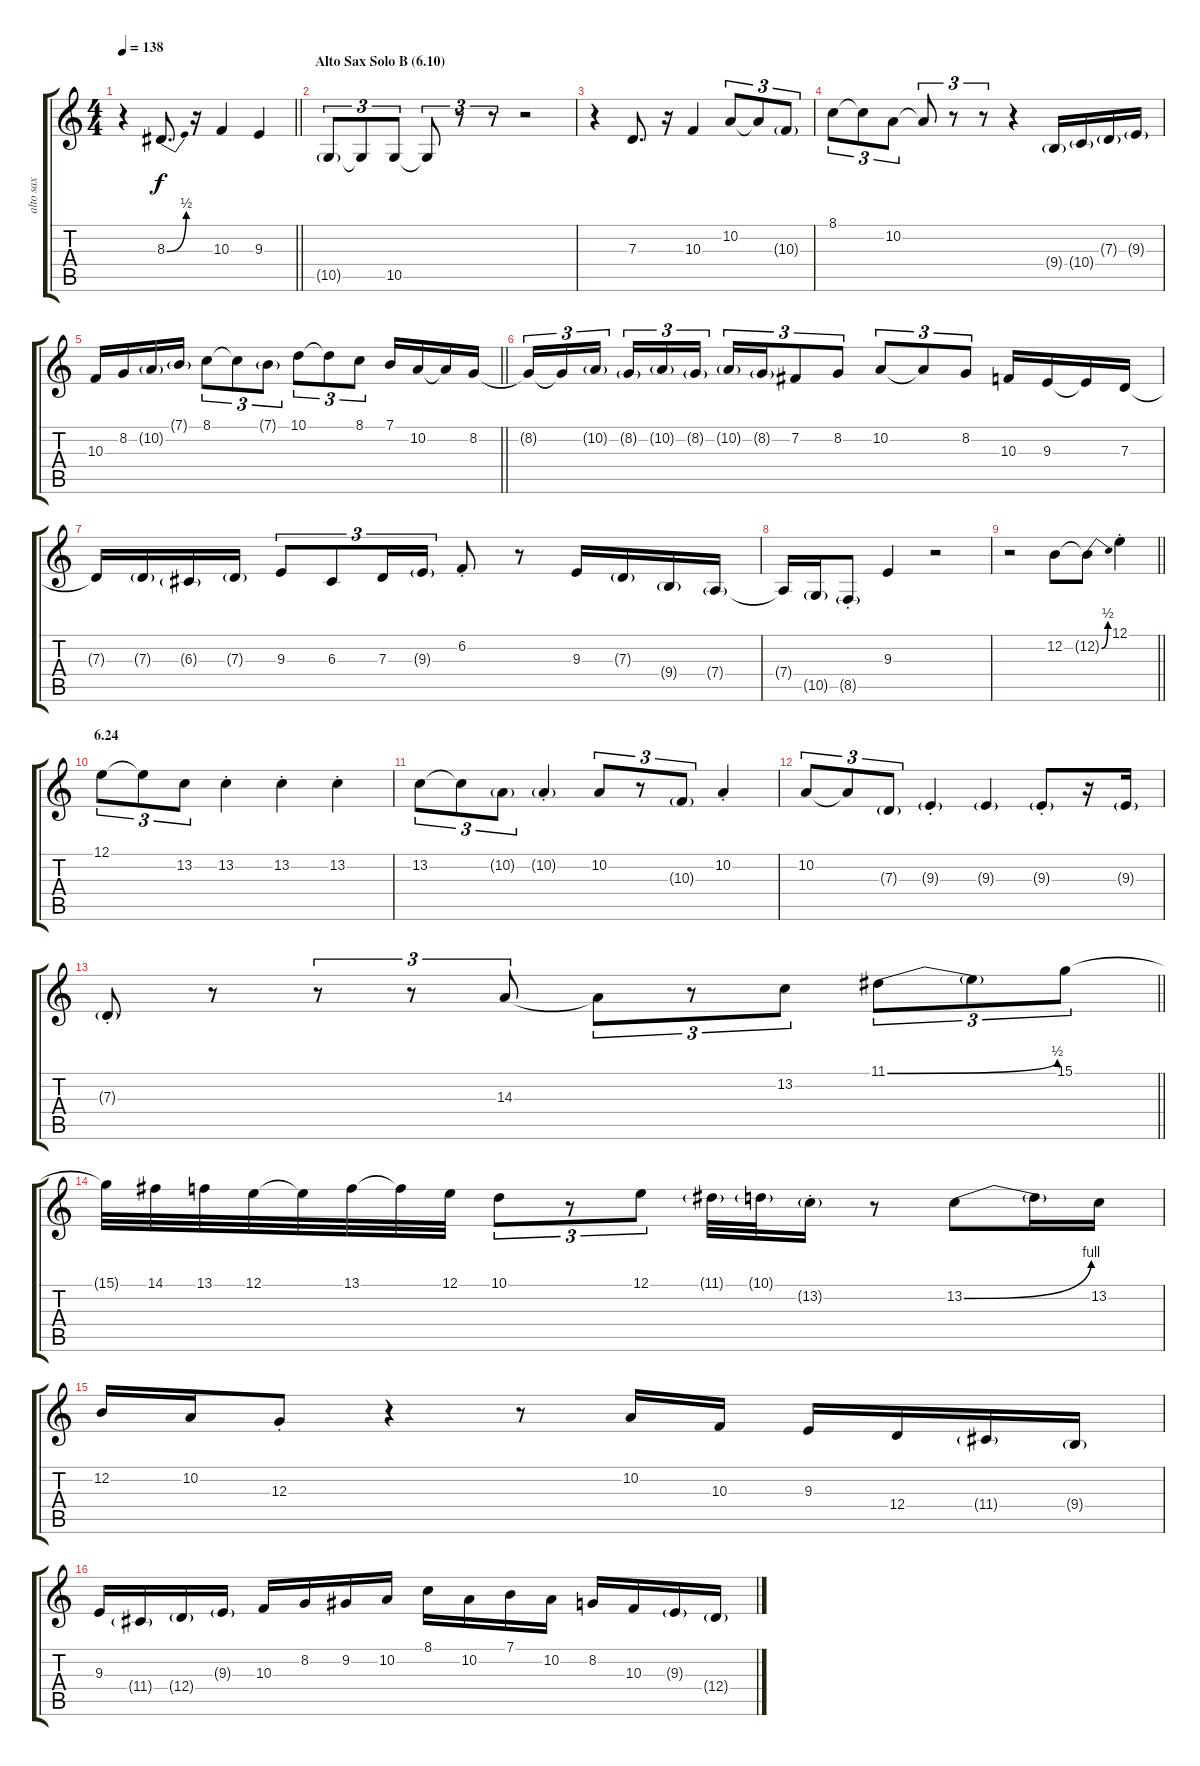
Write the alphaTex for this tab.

\track ("alto sax" "alto sax") {instrument altosax}
\staff {score tabs}
\tuning (E4 B3 G3 D3 A2 E2) {hide}
\ts (4 4)
\tempo 138
\clef g2
\barLineRight lightlight
\ks c
r.4{dy f} 8.3{be (bend 0 0 60 2)}.8{d} r.16 10.3.4 9.3.4 |
\section ("" "Alto Sax Solo B (6.10)")
10.5{g}.8{tu (3 2)} 10.5{t}.8{tu (3 2)} 10.5.8{tu (3 2)} 10.5{t}.8{tu (3 2)} r.8{tu (3 2)} r.8{tu (3 2)} r.2 |
r.4 7.3.8{d} r.16 10.3.4 10.2.8{tu (3 2)} 10.2{t}.8{tu (3 2)} 10.3{g}.8{tu (3 2)} |
8.1.8{tu (3 2)} 8.1{t}.8{tu (3 2)} 10.2.8{tu (3 2)} 10.2{t}.8{tu (3 2)} r.8{tu (3 2)} r.8{tu (3 2)} r.4 9.4{g}.16 10.4{g}.16 7.3{g}.16 9.3{g}.16 |
\barLineRight lightlight
10.3.16 8.2.16 10.2{g}.16 7.1{g}.16 8.1.8{tu (3 2)} 8.1{t}.8{tu (3 2)} 7.1{g}.8{tu (3 2)} 10.1.8{tu (3 2)} 10.1{t}.8{tu (3 2)} 8.1.8{tu (3 2)} 7.1.16 10.2.16 10.2{t}.16 8.2.16 |
8.2{t}.16{tu (3 2)} 8.2{t}.16{tu (3 2)} 10.2{g}.16{tu (3 2) beam splitsecondary} 8.2{g}.16{tu (3 2)} 10.2{g}.16{tu (3 2)} 8.2{g}.16{tu (3 2)} 10.2{g}.16{tu (3 2)} 8.2{g}.16{tu (3 2)} 7.2.8{tu (3 2)} 8.2.8{tu (3 2)} 10.2.8{tu (3 2)} 10.2{t}.8{tu (3 2)} 8.2.8{tu (3 2)} 10.3.16 9.3.16 9.3{t}.16 7.3.16 |
7.3{t}.16 7.3{g}.16 6.3{g}.16 7.3{g}.16 9.3.8{tu (3 2)} 6.3.8{tu (3 2)} 7.3.16{tu (3 2)} 9.3{g}.16{tu (3 2)} 6.2{st}.8 r.8 9.3.16 7.3{g}.16 9.4{g}.16 7.4{g}.16 |
7.4{t}.16 10.5{g}.16 8.5{g st}.8 9.3.4 r.2 |
\barLineRight lightlight
r.2 12.2.8 12.2{be (bend 0 0 60 2) t}.8 12.1{st}.4 |
\section ("" "6.24")
12.1.8{tu (3 2)} 12.1{t}.8{tu (3 2)} 13.2.8{tu (3 2)} 13.2{st}.4 13.2{st}.4 13.2{st}.4 |
13.2.8{tu (3 2)} 13.2{t}.8{tu (3 2)} 10.2{g}.8{tu (3 2)} 10.2{g st}.4 10.2.8{tu (3 2)} r.8{tu (3 2)} 10.3{g}.8{tu (3 2)} 10.2{st}.4 |
10.2.8{tu (3 2)} 10.2{t}.8{tu (3 2)} 7.3{g}.8{tu (3 2)} 9.3{g st}.4 9.3{g}.4 9.3{g st}.8 r.16 9.3{g}.16 |
\barLineRight lightlight
7.3{g st}.8 r.8 r.8{tu (3 2)} r.8{tu (3 2)} 14.3.8{tu (3 2)} 14.3{t}.8{tu (3 2)} r.8{tu (3 2)} 13.2.8{tu (3 2)} 11.1{be (bend 0 0 60 2)}.8{tu (3 2)} 11.1{t}.8{tu (3 2)} 15.1.8{tu (3 2)} |
15.1{t}.32 14.1.32 13.1.32 12.1.32 12.1{t}.32 13.1.32 13.1{t}.32 12.1.32 10.1.8{tu (3 2)} r.8{tu (3 2)} 12.1.8{tu (3 2)} 11.1{g}.32 10.1{g}.32 13.2{g st}.16 r.8 13.2{be (bend 0 0 60 4)}.8 13.2{t}.16 13.2.16 |
12.2.16 10.2.16 12.3{st}.8 r.4 r.8 10.2.16 10.3.16 9.3.16 12.4.16 11.4{g}.16 9.4{g}.16 |
9.3.16 11.4{g}.16 12.4{g}.16 9.3{g}.16 10.3.16 8.2.16 9.2.16 10.2.16 8.1.16 10.2.16 7.1.16 10.2.16 8.2.16 10.3.16 9.3{g}.16 12.4{g}.16
